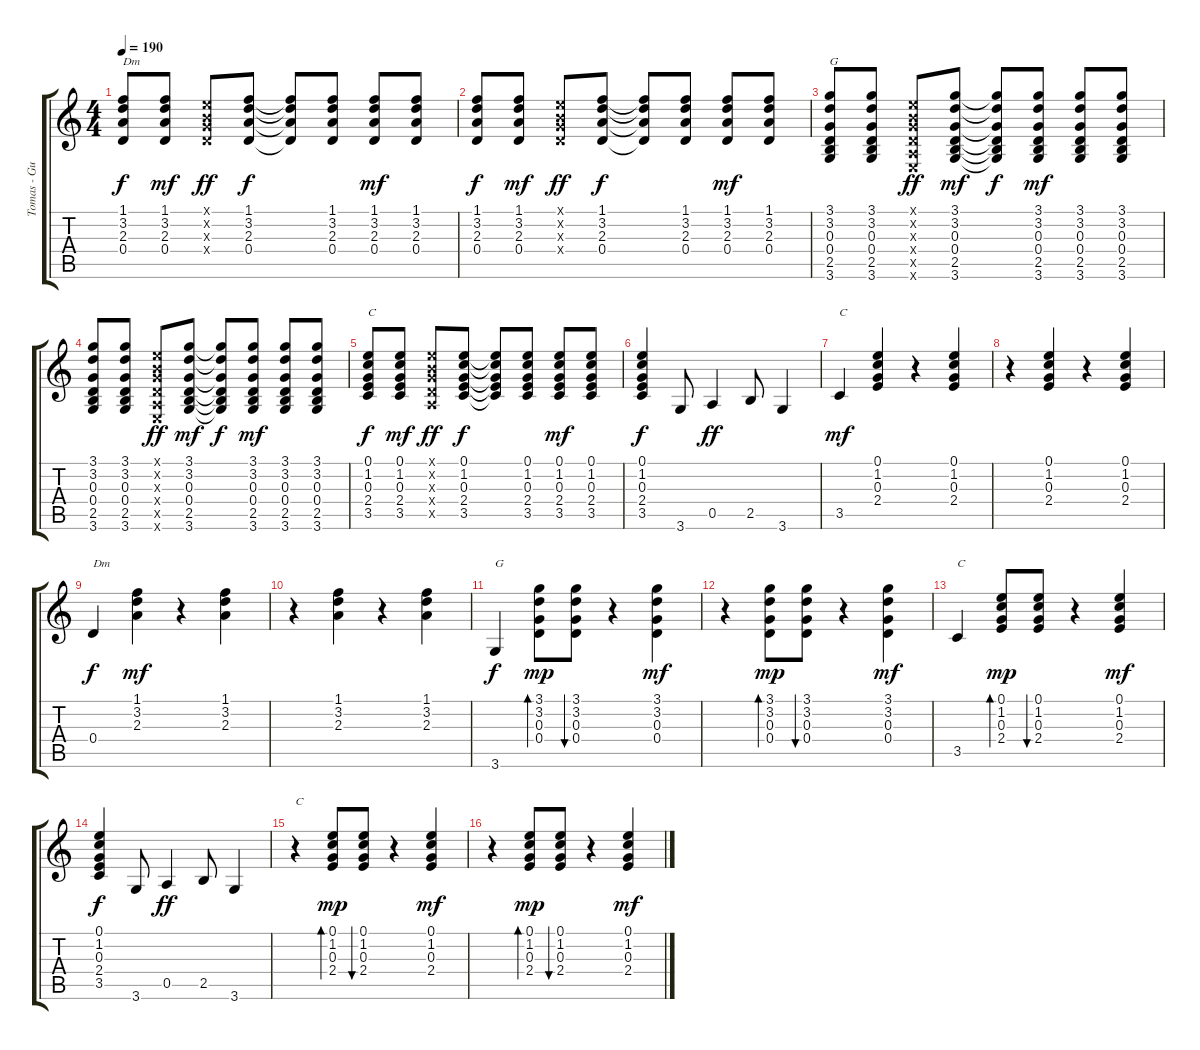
\track ("Tomas - Guitar" "Tomas - Gu") {instrument acousticguitarsteel}
\staff {score tabs}
\tuning (E4 B3 G3 D3 A2 E2) {hide}
\ts (4 4)
\tempo 190
\clef g2
\ks c
(1.1 3.2 2.3 0.4).8{txt "Dm" dy f} (1.1 3.2 2.3 0.4).8{dy mf} (0.1{x} 0.2{x} 0.3{x} 0.4{x}).8{dy ff} (1.1 3.2 2.3 0.4).8{dy f} (1.1{t} 3.2{t} 2.3{t} 0.4{t}).8 (1.1 3.2 2.3 0.4).8 (1.1 3.2 2.3 0.4).8{dy mf} (1.1 3.2 2.3 0.4).8 |
(1.1 3.2 2.3 0.4).8{dy f} (1.1 3.2 2.3 0.4).8{dy mf} (0.1{x} 0.2{x} 0.3{x} 0.4{x}).8{dy ff} (1.1 3.2 2.3 0.4).8{dy f} (1.1{t} 3.2{t} 2.3{t} 0.4{t}).8 (1.1 3.2 2.3 0.4).8 (1.1 3.2 2.3 0.4).8{dy mf} (1.1 3.2 2.3 0.4).8 |
(3.1 3.2 0.3 0.4 2.5 3.6).8{txt "G"} (3.1 3.2 0.3 0.4 2.5 3.6).8 (0.1{x} 0.2{x} 0.3{x} 0.4{x} 0.5{x} 0.6{x}).8{dy ff} (3.1 3.2 0.3 0.4 2.5 3.6).8{dy mf} (3.1{t} 3.2{t} 0.3{t} 0.4{t} 2.5{t} 3.6{t}).8{dy f} (3.1 3.2 0.3 0.4 2.5 3.6).8{dy mf} (3.1 3.2 0.3 0.4 2.5 3.6).8 (3.1 3.2 0.3 0.4 2.5 3.6).8 |
(3.1 3.2 0.3 0.4 2.5 3.6).8 (3.1 3.2 0.3 0.4 2.5 3.6).8 (0.1{x} 0.2{x} 0.3{x} 0.4{x} 0.5{x} 0.6{x}).8{dy ff} (3.1 3.2 0.3 0.4 2.5 3.6).8{dy mf} (3.1{t} 3.2{t} 0.3{t} 0.4{t} 2.5{t} 3.6{t}).8{dy f} (3.1 3.2 0.3 0.4 2.5 3.6).8{dy mf} (3.1 3.2 0.3 0.4 2.5 3.6).8 (3.1 3.2 0.3 0.4 2.5 3.6).8 |
(0.1 1.2 0.3 2.4 3.5).8{txt "C" dy f} (0.1 1.2 0.3 2.4 3.5).8{dy mf} (0.1{x} 0.2{x} 0.3{x} 0.4{x} 0.5{x}).8{dy ff} (0.1 1.2 0.3 2.4 3.5).8{dy f} (0.1{t} 1.2{t} 0.3{t} 2.4{t} 3.5{t}).8 (0.1 1.2 0.3 2.4 3.5).8 (0.1 1.2 0.3 2.4 3.5).8{dy mf} (0.1 1.2 0.3 2.4 3.5).8 |
(0.1 1.2 0.3 2.4 3.5).4{dy f} 3.6.8 0.5.4{dy ff} 2.5.8 3.6.4 |
3.5.4{txt "C" dy mf} (0.1 1.2 0.3 2.4).4 r.4 (0.1 1.2 0.3 2.4).4 |
r.4 (0.1 1.2 0.3 2.4).4 r.4 (0.1 1.2 0.3 2.4).4 |
0.4.4{txt "Dm" dy f} (1.1 3.2 2.3).4{dy mf} r.4 (1.1 3.2 2.3).4 |
r.4 (1.1 3.2 2.3).4 r.4 (1.1 3.2 2.3).4 |
3.6.4{txt "G" dy f} (3.1 3.2 0.3 0.4).8{bd 60 dy mp} (3.1 3.2 0.3 0.4).8{bu 60} r.4 (3.1 3.2 0.3 0.4).4{dy mf} |
r.4 (3.1 3.2 0.3 0.4).8{bd 60 dy mp} (3.1 3.2 0.3 0.4).8{bu 60} r.4 (3.1 3.2 0.3 0.4).4{dy mf} |
3.5.4{txt "C"} (0.1 1.2 0.3 2.4).8{bd 60 dy mp} (0.1 1.2 0.3 2.4).8{bu 60} r.4 (0.1 1.2 0.3 2.4).4{dy mf} |
(0.1 1.2 0.3 2.4 3.5).4{dy f} 3.6.8 0.5.4{dy ff} 2.5.8 3.6.4 |
r.4{txt "C" balance 2} (0.1 1.2 0.3 2.4).8{bd 60 dy mp} (0.1 1.2 0.3 2.4).8{bu 60} r.4 (0.1 1.2 0.3 2.4).4{dy mf} |
r.4 (0.1 1.2 0.3 2.4).8{bd 60 dy mp} (0.1 1.2 0.3 2.4).8{bu 60} r.4 (0.1 1.2 0.3 2.4).4{dy mf}
